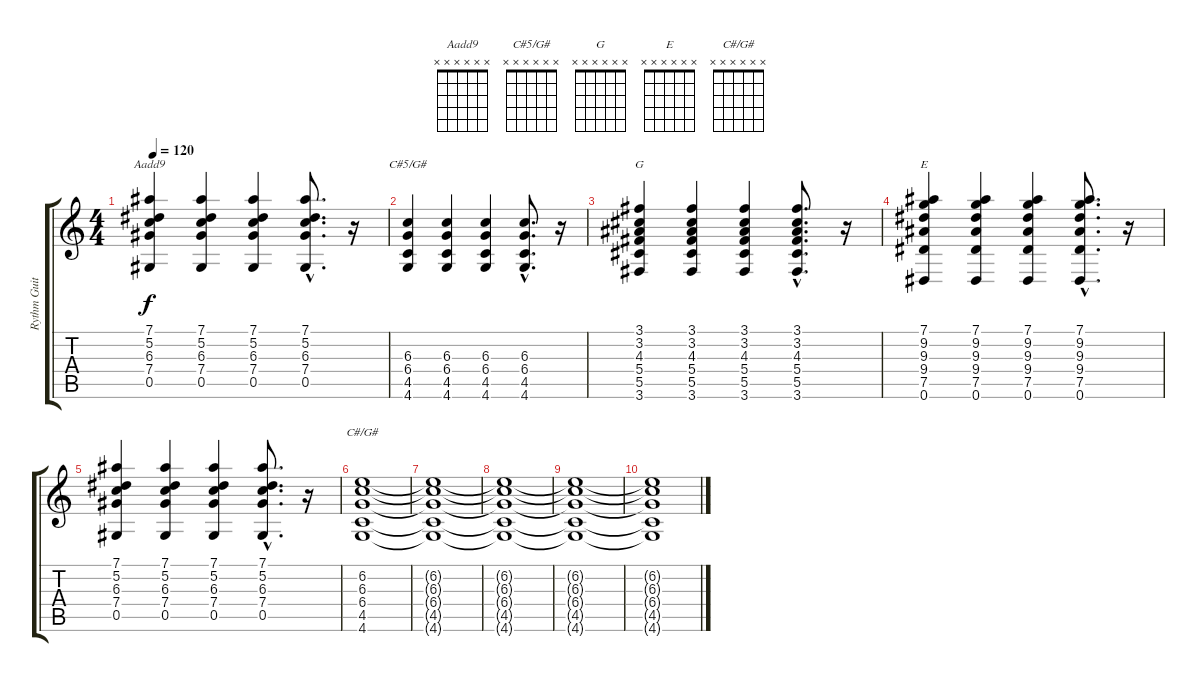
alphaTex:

\track ("Rythm Guitar" "Rythm Guit") {instrument distortionguitar}
\staff {score tabs}
\tuning (Eb4 Bb3 Gb3 Db3 Ab2 Eb2) {hide}
\chord ("Aadd9" x x x x x x)
\chord ("C#5/G#" x x x x x x)
\chord ("G" x x x x x x)
\chord ("E" x x x x x x)
\chord ("C#/G#" x x x x x x)
\ts (4 4)
\tempo 120
\clef g2
\ks c
(7.1 5.2 6.3 7.4 0.5).4{ch "Aadd9" dy f} (7.1 5.2 6.3 7.4 0.5).4 (7.1 5.2 6.3 7.4 0.5).4 (7.1{hac} 5.2{hac} 6.3{hac} 7.4{hac} 0.5{hac}).8{d} r.16 |
(6.3 6.4 4.5 4.6).4{ch "C#5/G#"} (6.3 6.4 4.5 4.6).4 (6.3 6.4 4.5 4.6).4 (6.3{hac} 6.4{hac} 4.5{hac} 4.6{hac}).8{d} r.16 |
(3.1 3.2 4.3 5.4 5.5 3.6).4{ch "G"} (3.1 3.2 4.3 5.4 5.5 3.6).4 (3.1 3.2 4.3 5.4 5.5 3.6).4 (3.1{hac} 3.2{hac} 4.3{hac} 5.4{hac} 5.5{hac} 3.6{hac}).8{d} r.16 |
(7.1 9.2 9.3 9.4 7.5 0.6).4{ch "E"} (7.1 9.2 9.3 9.4 7.5 0.6).4 (7.1 9.2 9.3 9.4 7.5 0.6).4 (7.1{hac} 9.2{hac} 9.3{hac} 9.4{hac} 7.5{hac} 0.6{hac}).8{d} r.16 |
(7.1 5.2 6.3 7.4 0.5).4 (7.1 5.2 6.3 7.4 0.5).4 (7.1 5.2 6.3 7.4 0.5).4 (7.1{hac} 5.2{hac} 6.3{hac} 7.4{hac} 0.5{hac}).8{d} r.16 |
(6.2 6.3 6.4 4.5 4.6).1{ch "C#/G#"} |
(6.2{t} 6.3{t} 6.4{t} 4.5{t} 4.6{t}).1 |
(6.2{t} 6.3{t} 6.4{t} 4.5{t} 4.6{t}).1 |
(6.2{t} 6.3{t} 6.4{t} 4.5{t} 4.6{t}).1{volume 0} |
(6.2{t} 6.3{t} 6.4{t} 4.5{t} 4.6{t}).1
